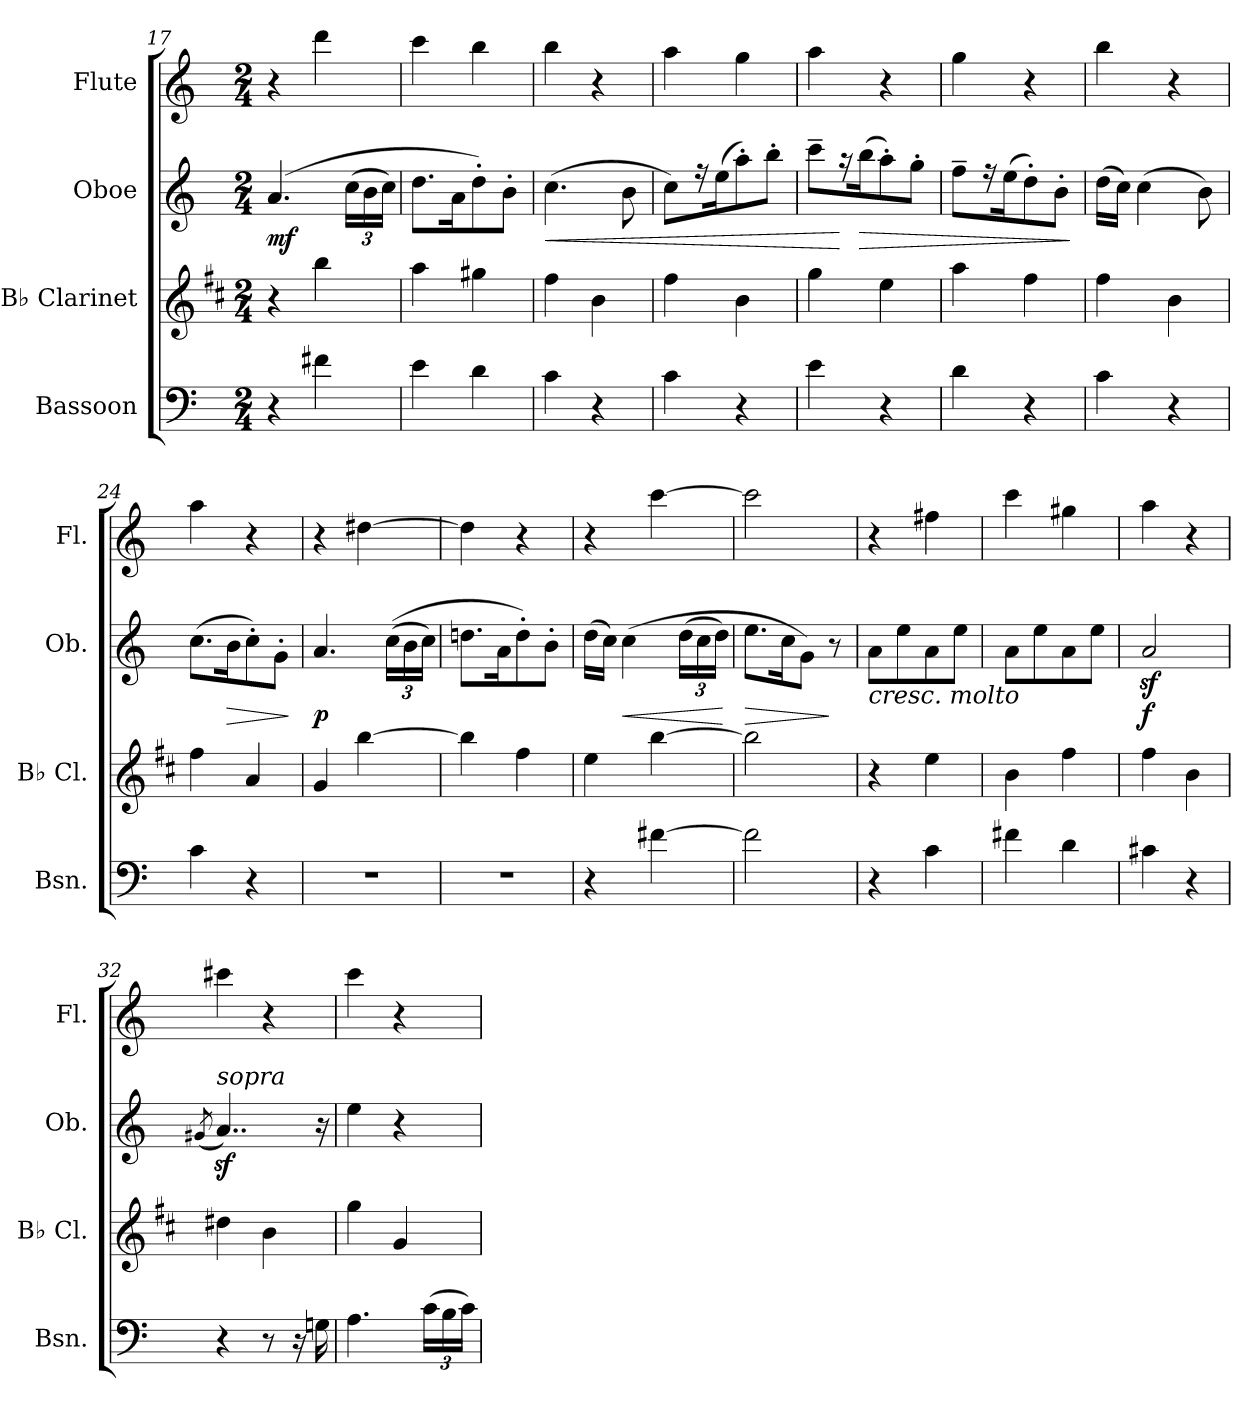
**kern	**kern	**kern	**dynam	**kern
*part4	*part3	*part2	*part2	*part1
*staff4	*staff3	*staff2	*staff2	*staff1
*I"Bassoon	*I"B♭ Clarinet	*I"Oboe	*	*I"Flute
*I'Bsn.	*I'B♭ Cl.	*I'Ob.	*	*I'Fl.
*clefF4	*clefG2	*clefG2	*	*clefG2
*	*ITrd1c2	*	*	*
*k[]	*k[]	*k[]	*	*k[]
*M2/4	*M2/4	*M2/4	*	*M2/4
=17	=17	=17	=17	=17
!	!	!	!LO:DY:b	!
4r	4r	(>4.a/	mf	4r
4f#X\	4aa\	.	.	4ddd\
*	*	*Xbrackettup	*	*
.	.	(>24cc\LL	.	.
.	.	24b\	.	.
.	.	24cc\JJ)	.	.
!!LO:LB:g=z
=18	=18	=18	=18	=18
4e\	4gg\	8.dd\L	.	4ccc\
.	.	16a\K	.	.
4d\	4ff#X\	8dd'\)	.	4bb\
.	.	8b'\J	.	.
=19	=19	=19	=19	=19
!	!	!	!LO:HP:b	!
4c\	4ee\	(>4.cc\	<	4bb\
4r	4a\	.	.	4r
.	.	8b\	.	.
=20	=20	=20	=20	=20
4c\	4ee\	8cc\L)	.	4aa\
.	.	16rff	.	.
.	.	(>16ee\K	.	.
4r	4a\	8aa'\)	.	4gg\
.	.	8bb'\J	.	.
=21	=21	=21	=21	=21
4e\	4ff\	8ccc~\L	.	4aa\
.	.	16raa	[	.
!	!	!	!LO:HP:b	!
.	.	(>16bb\K	>	.
4r	4dd\	8aa'\)	.	4r
.	.	8gg'\J	.	.
=22	=22	=22	=22	=22
4d\	4gg\	8ff~\L	.	4gg\
.	.	16rff	.	.
.	.	(>16ee\K	.	.
4r	4ee\	8dd'\)	.	4r
.	.	8b'\J	.	.
.	.	.	]	.
=23	=23	=23	=23	=23
4c\	4ee\	(>16dd\LL	.	4bb\
.	.	16cc\JJ)	.	.
.	.	(>4cc\	.	.
4r	4a\	.	.	4r
.	.	8b\)	.	.
=24	=24	=24	=24	=24
4c\	4ee\	(>8.cc\L	.	4aa\
!	!	!	!LO:HP:b	!
.	.	16b\K	>	.
4r	4g/	8cc'\)	.	4r
.	.	8g'\J	.	.
.	.	.	]	.
=25	=25	=25	=25	=25
!	!	!	!LO:DY:b	!
2r	4f/	4.a/	p	4r
.	[4aa\	.	.	[4dd#X\
.	.	(<(>24cc\LL	.	.
.	.	24b\	.	.
.	.	24cc\JJ)	.	.
=26	=26	=26	=26	=26
2r	4aa\]	8.ddni\L	.	4dd#\]
.	.	16a\K	.	.
.	4ee\	8dd'\)	.	4r
.	.	8b'\J	.	.
!!LO:PB:g=z
=27	=27	=27	=27	=27
4r	4dd\	(>16dd\LL	.	4r
.	.	16cc\JJ)	.	.
!	!	!	!LO:HP:b	!
.	.	(>4cc\	<	.
[4f#X\	[4aa\	.	.	[4ccc\
.	.	(<24dd\LL	.	.
.	.	24cc\	.	.
.	.	24dd\JJ)	.	.
.	.	.	[	.
=28	=28	=28	=28	=28
!	!	!	!LO:HP:b	!
2f#\]	2aa\]	8.ee\L	>	2ccc\]
.	.	16cc\K	.	.
.	.	8g\J)	.	.
.	.	8r	]	.
=29	=29	=29	=29	=29
!	!	!LO:TX:b:i:t=cresc. molto	!	!
4r	4r	8a\L	.	4r
.	.	8ee\	.	.
4c\	4dd\	8a\	.	4ff#X\
.	.	8ee\J	.	.
=30	=30	=30	=30	=30
4f#X\	4a\	8a\L	.	4ccc\
.	.	8ee\	.	.
4d\	4ee\	8a\	.	4gg#X\
.	.	8ee\J	.	.
=31	=31	=31	=31	=31
!	!	!	!LO:DY:b	!
4c#X\	4ee\	2az>/	f	4aa\
4r	4a\	.	.	4r
=32	=32	=32	=32	=32
.	.	(<8qg#X/	.	.
!	!	!LO:TX:a:i:t=sopra	!	!
4r	4cc#X\	4..az>/)	.	4ccc#X\
8r	4a\	.	.	4r
16r	.	.	.	.
16Gn\	.	16r	.	.
=33	=33	=33	=33	=33
4.A\	4ff\	4ee\	.	4ccc\
.	4f/	4r	.	4r
*Xbrackettup	*	*	*	*
(<24c\LL	.	.	.	.
24B\	.	.	.	.
24c\JJ)	.	.	.	.
=	=	=	=	=
*-	*-	*-	*-	*-
